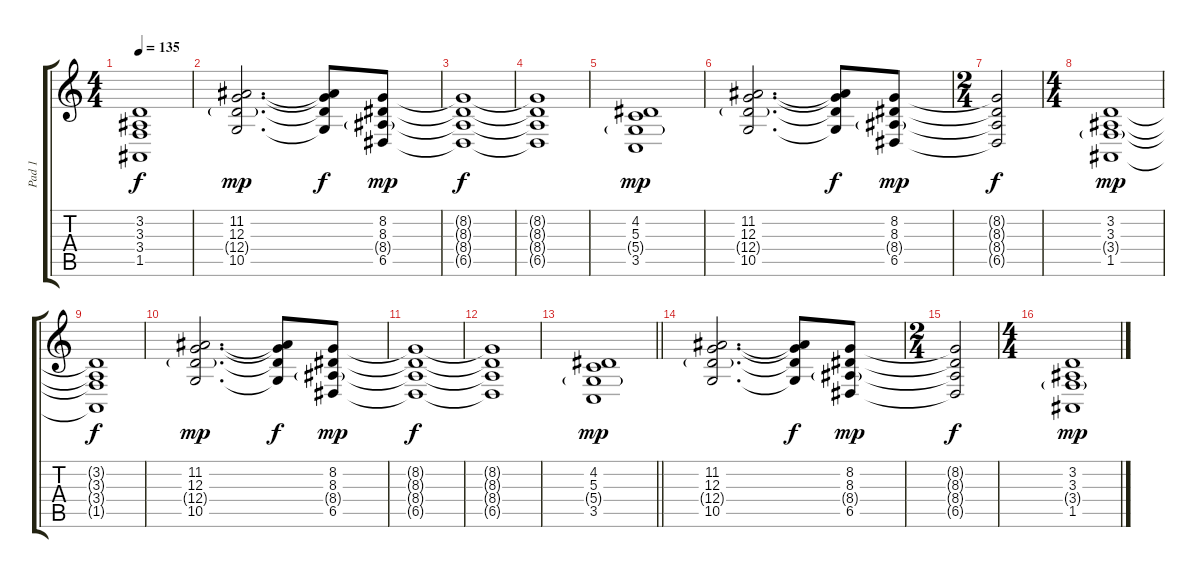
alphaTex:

\track ("Pad 1" "Pad 1") {instrument pad2warm}
\staff {score tabs}
\tuning (E4 B3 G3 D3 A2 E2) {hide}
\ts (4 4)
\tempo 135
\clef g2
\ks c
(3.2{t} 3.3{t} 3.4{t} 1.5{t}).1{dy f} |
(11.2 12.3 12.4{g} 10.5).2{d dy mp} (11.2{t} 12.3{t} 12.4{t} 10.5{t}).8{dy f} (8.2 8.3 8.4{g} 6.5).8{dy mp} |
(8.2{t} 8.3{t} 8.4{t} 6.5{t}).1{dy f} |
(8.2{t} 8.3{t} 8.4{t} 6.5{t}).1 |
(4.2 5.3 5.4{g} 3.5).1{dy mp} |
(11.2 12.3 12.4{g} 10.5).2{d} (11.2{t} 12.3{t} 12.4{t} 10.5{t}).8{dy f} (8.2 8.3 8.4{g} 6.5).8{dy mp} |
\ts (2 4)
(8.2{t} 8.3{t} 8.4{t} 6.5{t}).2{dy f} |
\ts (4 4)
(3.2 3.3 3.4{g} 1.5).1{dy mp} |
(3.2{t} 3.3{t} 3.4{t} 1.5{t}).1{dy f} |
(11.2 12.3 12.4{g} 10.5).2{d dy mp} (11.2{t} 12.3{t} 12.4{t} 10.5{t}).8{dy f} (8.2 8.3 8.4{g} 6.5).8{dy mp} |
(8.2{t} 8.3{t} 8.4{t} 6.5{t}).1{dy f} |
(8.2{t} 8.3{t} 8.4{t} 6.5{t}).1 |
\barLineRight lightlight
(4.2 5.3 5.4{g} 3.5).1{dy mp} |
\section ("" "")
(11.2 12.3 12.4{g} 10.5).2{d volume 15 instrument pad2warm} (11.2{t} 12.3{t} 12.4{t} 10.5{t}).8{dy f} (8.2 8.3 8.4{g} 6.5).8{dy mp} |
\ts (2 4)
(8.2{t} 8.3{t} 8.4{t} 6.5{t}).2{dy f} |
\ts (4 4)
(3.2 3.3 3.4{g} 1.5).1{dy mp}
